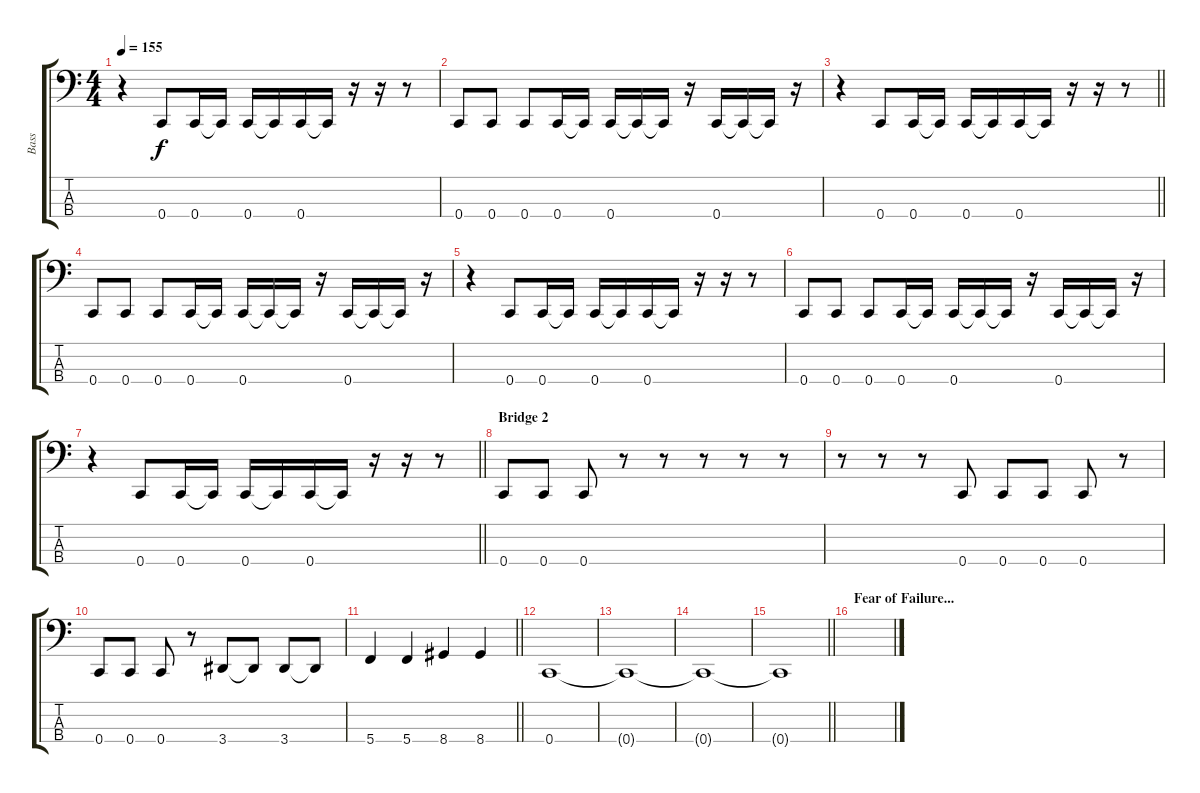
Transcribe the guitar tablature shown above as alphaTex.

\track ("Bass" "Bass") {instrument electricbasspick}
\staff {score tabs}
\tuning (F2 C2 G1 C1) {hide}
\ts (4 4)
\tempo 155
\clef f4
\ks c
r.4{dy f} 0.4.8 0.4.16 0.4{t}.16 0.4.16 0.4{t}.16 0.4.16 0.4{t}.16 r.16 r.16 r.8 |
0.4.8 0.4.8 0.4.8 0.4.16 0.4{t}.16 0.4.16 0.4{t}.16 0.4{t}.16 r.16 0.4.16 0.4{t}.16 0.4{t}.16 r.16 |
\barLineRight lightlight
r.4 0.4.8 0.4.16 0.4{t}.16 0.4.16 0.4{t}.16 0.4.16 0.4{t}.16 r.16 r.16 r.8 |
0.4.8 0.4.8 0.4.8 0.4.16 0.4{t}.16 0.4.16 0.4{t}.16 0.4{t}.16 r.16 0.4.16 0.4{t}.16 0.4{t}.16 r.16 |
r.4 0.4.8 0.4.16 0.4{t}.16 0.4.16 0.4{t}.16 0.4.16 0.4{t}.16 r.16 r.16 r.8 |
0.4.8 0.4.8 0.4.8 0.4.16 0.4{t}.16 0.4.16 0.4{t}.16 0.4{t}.16 r.16 0.4.16 0.4{t}.16 0.4{t}.16 r.16 |
\barLineRight lightlight
r.4 0.4.8 0.4.16 0.4{t}.16 0.4.16 0.4{t}.16 0.4.16 0.4{t}.16 r.16 r.16 r.8 |
\section ("" "Bridge 2")
0.4.8 0.4.8 0.4.8 r.8 r.8 r.8 r.8 r.8 |
r.8 r.8 r.8 0.4.8 0.4.8 0.4.8 0.4.8 r.8 |
0.4.8 0.4.8 0.4.8 r.8 3.4.8 3.4{t}.8 3.4.8 3.4{t}.8 |
\barLineRight lightlight
5.4.4 5.4.4 8.4.4 8.4.4 |
\section ("" "")
0.4.1 |
0.4{t}.1{volume 6} |
0.4{t}.1{volume 3} |
\barLineRight lightlight
0.4{t}.1{volume 0} |
\section ("" "Fear of Failure...")
